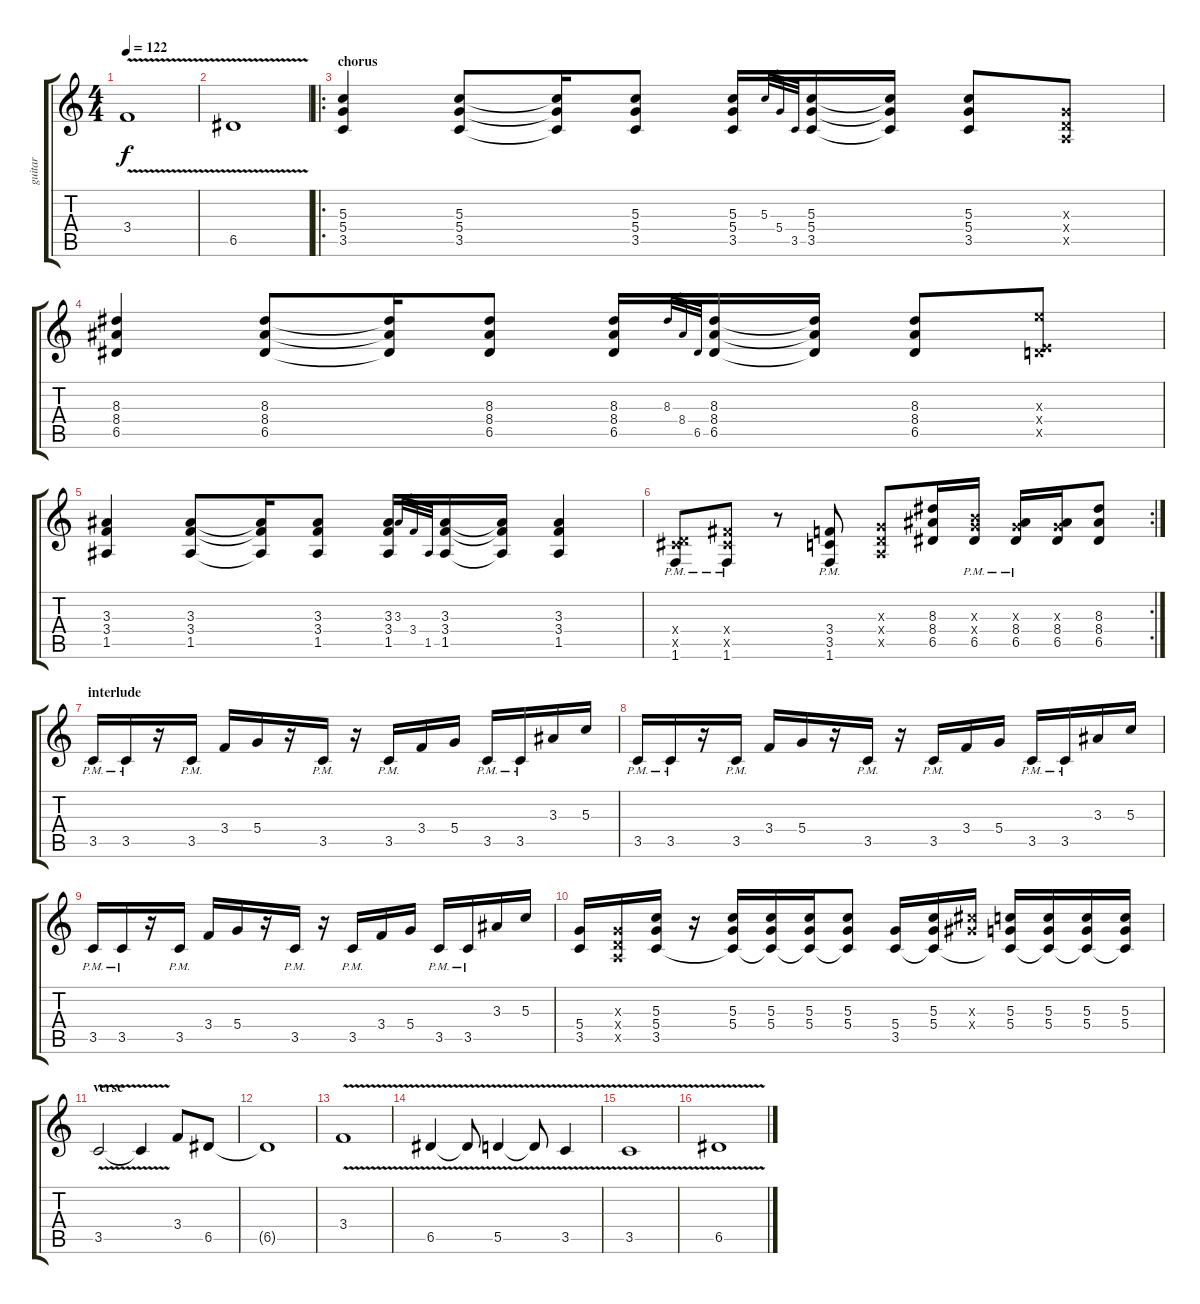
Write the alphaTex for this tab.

\track ("guitar" "guitar") {instrument overdrivenguitar}
\staff {score tabs}
\tuning (E4 B3 G3 D3 A2 E2) {hide}
\ts (4 4)
\tempo 122
\clef g2
\ks c
3.4{v}.1{dy f} |
6.5{v}.1 |
\ro
\section ("" "chorus")
(5.3 5.4 3.5).4 (5.3 5.4 3.5).8 (5.3{t} 5.4{t} 3.5{t}).16 (5.3 5.4 3.5).8 (5.3 5.4 3.5).16 5.3.32{gr} 5.4.32{gr} 3.5.32{gr} (5.3 5.4 3.5).16 (5.3{t} 5.4{t} 3.5{t}).16 (5.3 5.4 3.5).8 (0.3{x} 0.4{x} 0.5{x}).8 |
(8.3 8.4 6.5).4 (8.3 8.4 6.5).8 (8.3{t} 8.4{t} 6.5{t}).16 (8.3 8.4 6.5).8 (8.3 8.4 6.5).16 8.3.32{gr} 8.4.32{gr} 6.5.32{gr} (8.3 8.4 6.5).16 (8.3{t} 8.4{t} 6.5{t}).16 (8.3 8.4 6.5).8 (9.3{x} 0.4{x} 7.5{x}).8 |
(3.3 3.4 1.5).4 (3.3 3.4 1.5).8 (3.3{t} 3.4{t} 1.5{t}).16 (3.3 3.4 1.5).8 (3.3 3.4 1.5).16 3.3.32{gr} 3.4.32{gr} 1.5.32{gr} (3.3 3.4 1.5).16 (3.3{t} 3.4{t} 1.5{t}).16 (3.3 3.4 1.5).4 |
\rc 2
(0.4{x} 4.5{x} 1.6{pm}).8 (4.4{x} 4.5{x} 1.6{pm}).8 r.8 (3.4{pm} 3.5{pm} 1.6{pm}).8 (0.3{x} 0.4{x} 0.5{x}).8 (8.3 8.4 6.5).16 (0.3{x} 9.4{x} 6.5{pm}).16 (0.3{x} 8.4{pm} 6.5{pm}).16 (0.3{x} 8.4 6.5).16 (8.3 8.4 6.5).8 |
\section ("" "interlude")
3.5{pm}.16 3.5{pm}.16 r.16 3.5{pm}.16 3.4.16 5.4.16 r.16 3.5{pm}.16 r.16 3.5{pm}.16 3.4.16 5.4.16 3.5{pm}.16 3.5{pm}.16 3.3.16 5.3.16 |
3.5{pm}.16 3.5{pm}.16 r.16 3.5{pm}.16 3.4.16 5.4.16 r.16 3.5{pm}.16 r.16 3.5{pm}.16 3.4.16 5.4.16 3.5{pm}.16 3.5{pm}.16 3.3.16 5.3.16 |
3.5{pm}.16 3.5{pm}.16 r.16 3.5{pm}.16 3.4.16 5.4.16 r.16 3.5{pm}.16 r.16 3.5{pm}.16 3.4.16 5.4.16 3.5{pm}.16 3.5{pm}.16 3.3.16 5.3.16 |
(5.4 3.5).16 (0.3{x} 0.4{x} 0.5{x}).16 (5.3 5.4 3.5).16 r.16 (5.3 5.4 3.5{t}).16 (5.3 5.4 3.5{t}).16 (5.3 5.4 3.5{t}).16 (5.3 5.4 3.5{t}).8 (5.4 3.5).16 (5.3 5.4 3.5{t}).16 (6.3{x} 6.4{x}).16 (5.3 5.4 3.5{t}).16 (5.3 5.4 3.5{t}).16 (5.3 5.4 3.5{t}).16 (5.3 5.4 3.5{t}).16 |
\section ("" "verse")
3.5{v}.2 3.5{t}.4 3.4.8 6.5.8 |
6.5{t}.1 |
3.4{v}.1 |
6.5{v}.4 6.5{t}.8 5.5{v}.4 5.5{t}.8 3.5{v}.4 |
3.5{v}.1 |
6.5{v}.1
